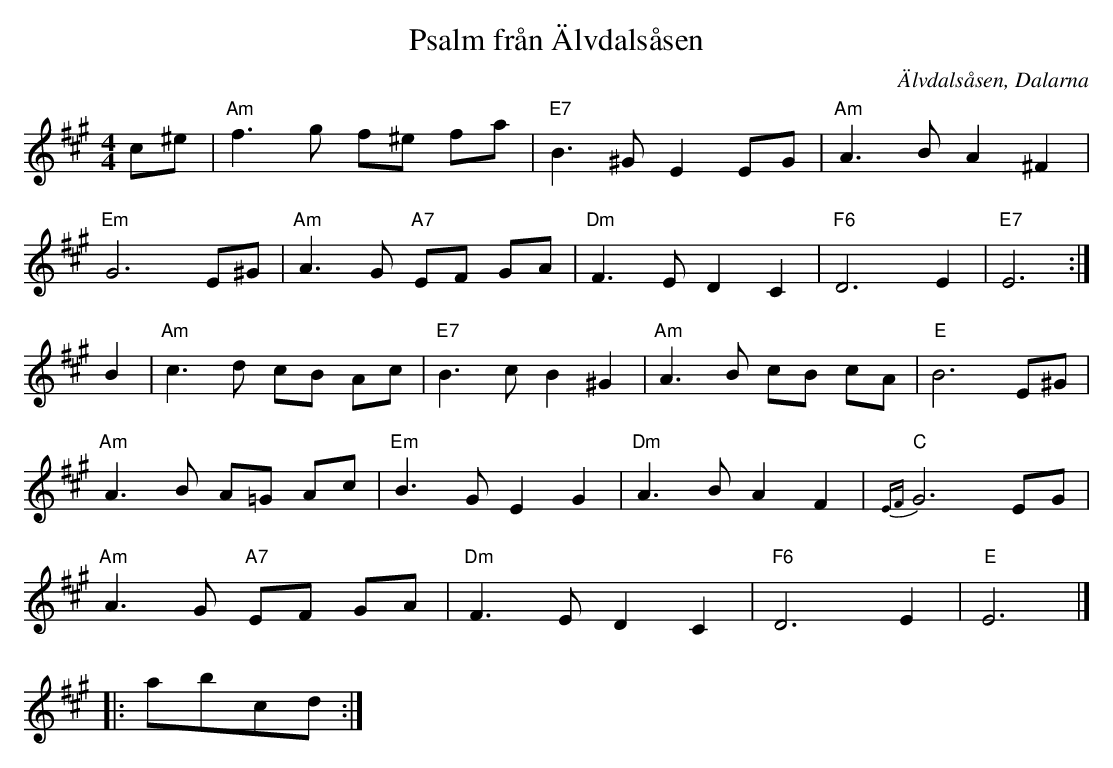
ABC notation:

X:1
T:Psalm från Älvdalsåsen
O:Älvdalsåsen, Dalarna
M:4/4
L:1/8
K:A
c^e | "Am" f3g f^e fa | "E7" B3 ^G E2EG | "Am" A3BA2^F2 |
"Em" G6E^G | "Am" A3G "A7" EF GA | "Dm" F3ED2C2 | "F6" D6E2 | "E7" E6 :|]
B2 | "Am" c3d cB Ac | "E7" B3cB2^G2 | "Am" A3B cB cA | "E" B6E^G |
"Am" A3B A=G Ac| "Em" B3G E2G2| "Dm" A3BA2 F2| "C" {EF}G6EG|
"Am" A3G "A7" EF GA | "Dm" F3ED2C2 | "F6" D6E2 | "E" E6 |]
|: abcd :|
